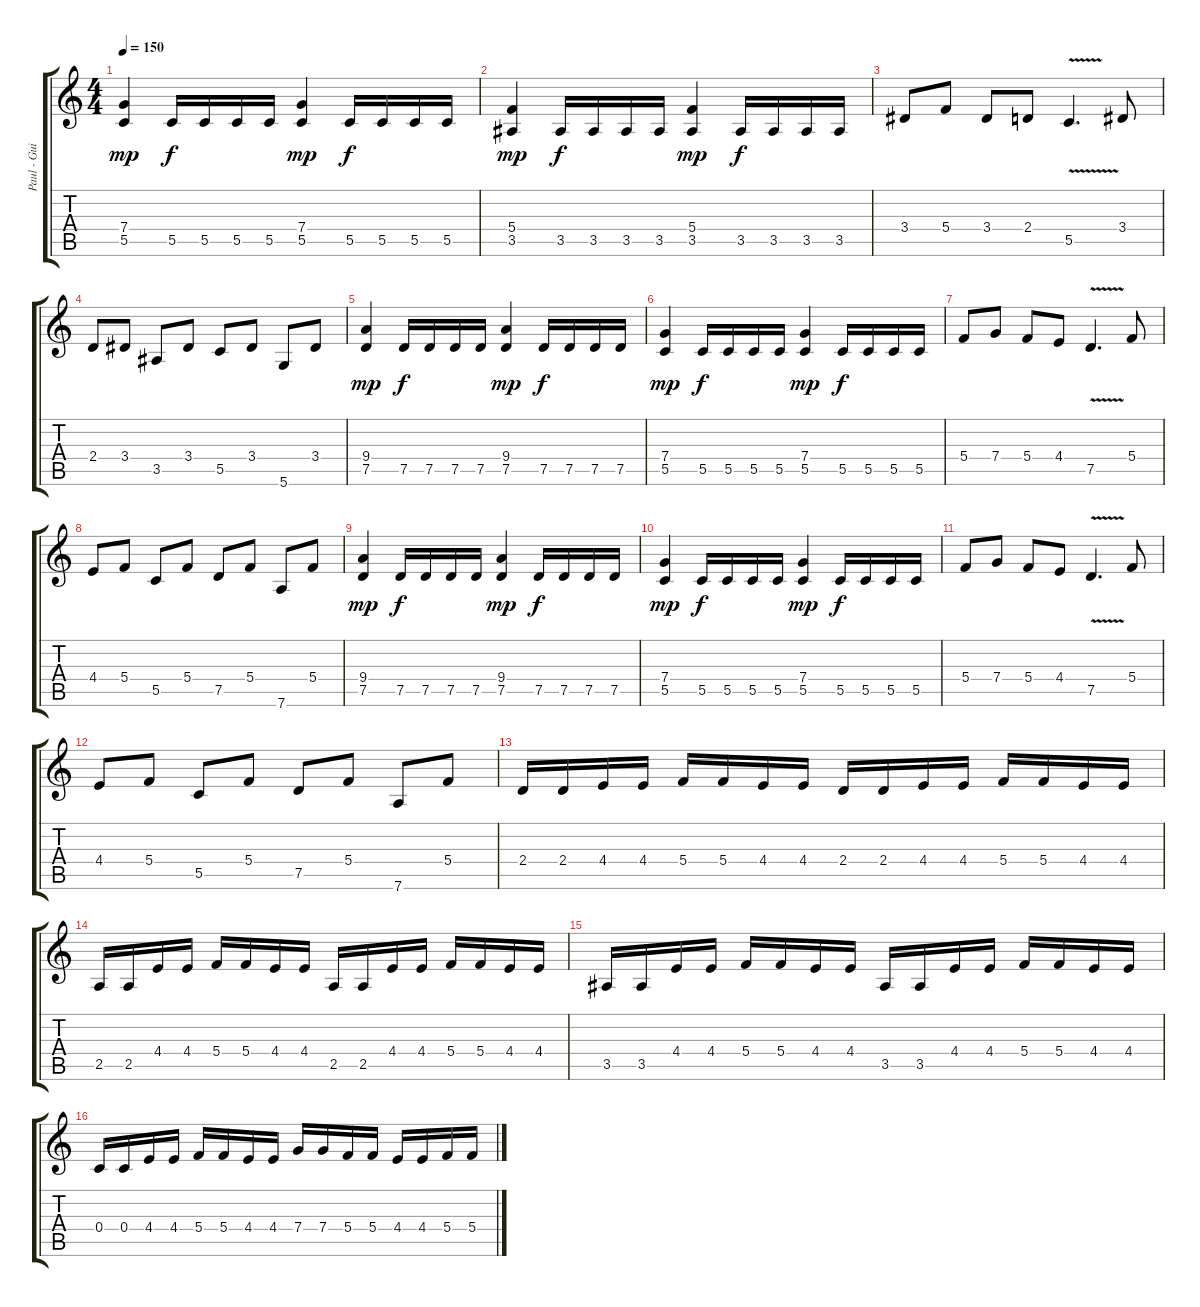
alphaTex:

\track ("Paul - Guitar 1" "Paul - Gui") {instrument distortionguitar}
\staff {score tabs}
\tuning (D4 A3 F3 C3 G2 D2) {hide}
\ts (4 4)
\tempo 150
\clef g2
\ks c
(7.4 5.5).4{dy mp} 5.5.16{dy f} 5.5.16 5.5.16 5.5.16 (7.4 5.5).4{dy mp} 5.5.16{dy f} 5.5.16 5.5.16 5.5.16 |
(5.4 3.5).4{dy mp} 3.5.16{dy f} 3.5.16 3.5.16 3.5.16 (5.4 3.5).4{dy mp} 3.5.16{dy f} 3.5.16 3.5.16 3.5.16 |
3.4.8 5.4.8 3.4.8 2.4.8 5.5{v}.4{d} 3.4.8 |
2.4.8 3.4.8 3.5.8 3.4.8 5.5.8 3.4.8 5.6.8 3.4.8 |
(9.4 7.5).4{dy mp} 7.5.16{dy f} 7.5.16 7.5.16 7.5.16 (9.4 7.5).4{dy mp} 7.5.16{dy f} 7.5.16 7.5.16 7.5.16 |
(7.4 5.5).4{dy mp} 5.5.16{dy f} 5.5.16 5.5.16 5.5.16 (7.4 5.5).4{dy mp} 5.5.16{dy f} 5.5.16 5.5.16 5.5.16 |
5.4.8 7.4.8 5.4.8 4.4.8 7.5{v}.4{d} 5.4.8 |
4.4.8 5.4.8 5.5.8 5.4.8 7.5.8 5.4.8 7.6.8 5.4.8 |
(9.4 7.5).4{dy mp} 7.5.16{dy f} 7.5.16 7.5.16 7.5.16 (9.4 7.5).4{dy mp} 7.5.16{dy f} 7.5.16 7.5.16 7.5.16 |
(7.4 5.5).4{dy mp} 5.5.16{dy f} 5.5.16 5.5.16 5.5.16 (7.4 5.5).4{dy mp} 5.5.16{dy f} 5.5.16 5.5.16 5.5.16 |
5.4.8 7.4.8 5.4.8 4.4.8 7.5{v}.4{d} 5.4.8 |
4.4.8 5.4.8 5.5.8 5.4.8 7.5.8 5.4.8 7.6.8 5.4.8 |
2.4.16 2.4.16 4.4.16 4.4.16 5.4.16 5.4.16 4.4.16 4.4.16 2.4.16 2.4.16 4.4.16 4.4.16 5.4.16 5.4.16 4.4.16 4.4.16 |
2.5.16 2.5.16 4.4.16 4.4.16 5.4.16 5.4.16 4.4.16 4.4.16 2.5.16 2.5.16 4.4.16 4.4.16 5.4.16 5.4.16 4.4.16 4.4.16 |
3.5.16 3.5.16 4.4.16 4.4.16 5.4.16 5.4.16 4.4.16 4.4.16 3.5.16 3.5.16 4.4.16 4.4.16 5.4.16 5.4.16 4.4.16 4.4.16 |
0.4.16 0.4.16 4.4.16 4.4.16 5.4.16 5.4.16 4.4.16 4.4.16 7.4.16 7.4.16 5.4.16 5.4.16 4.4.16 4.4.16 5.4.16 5.4.16
